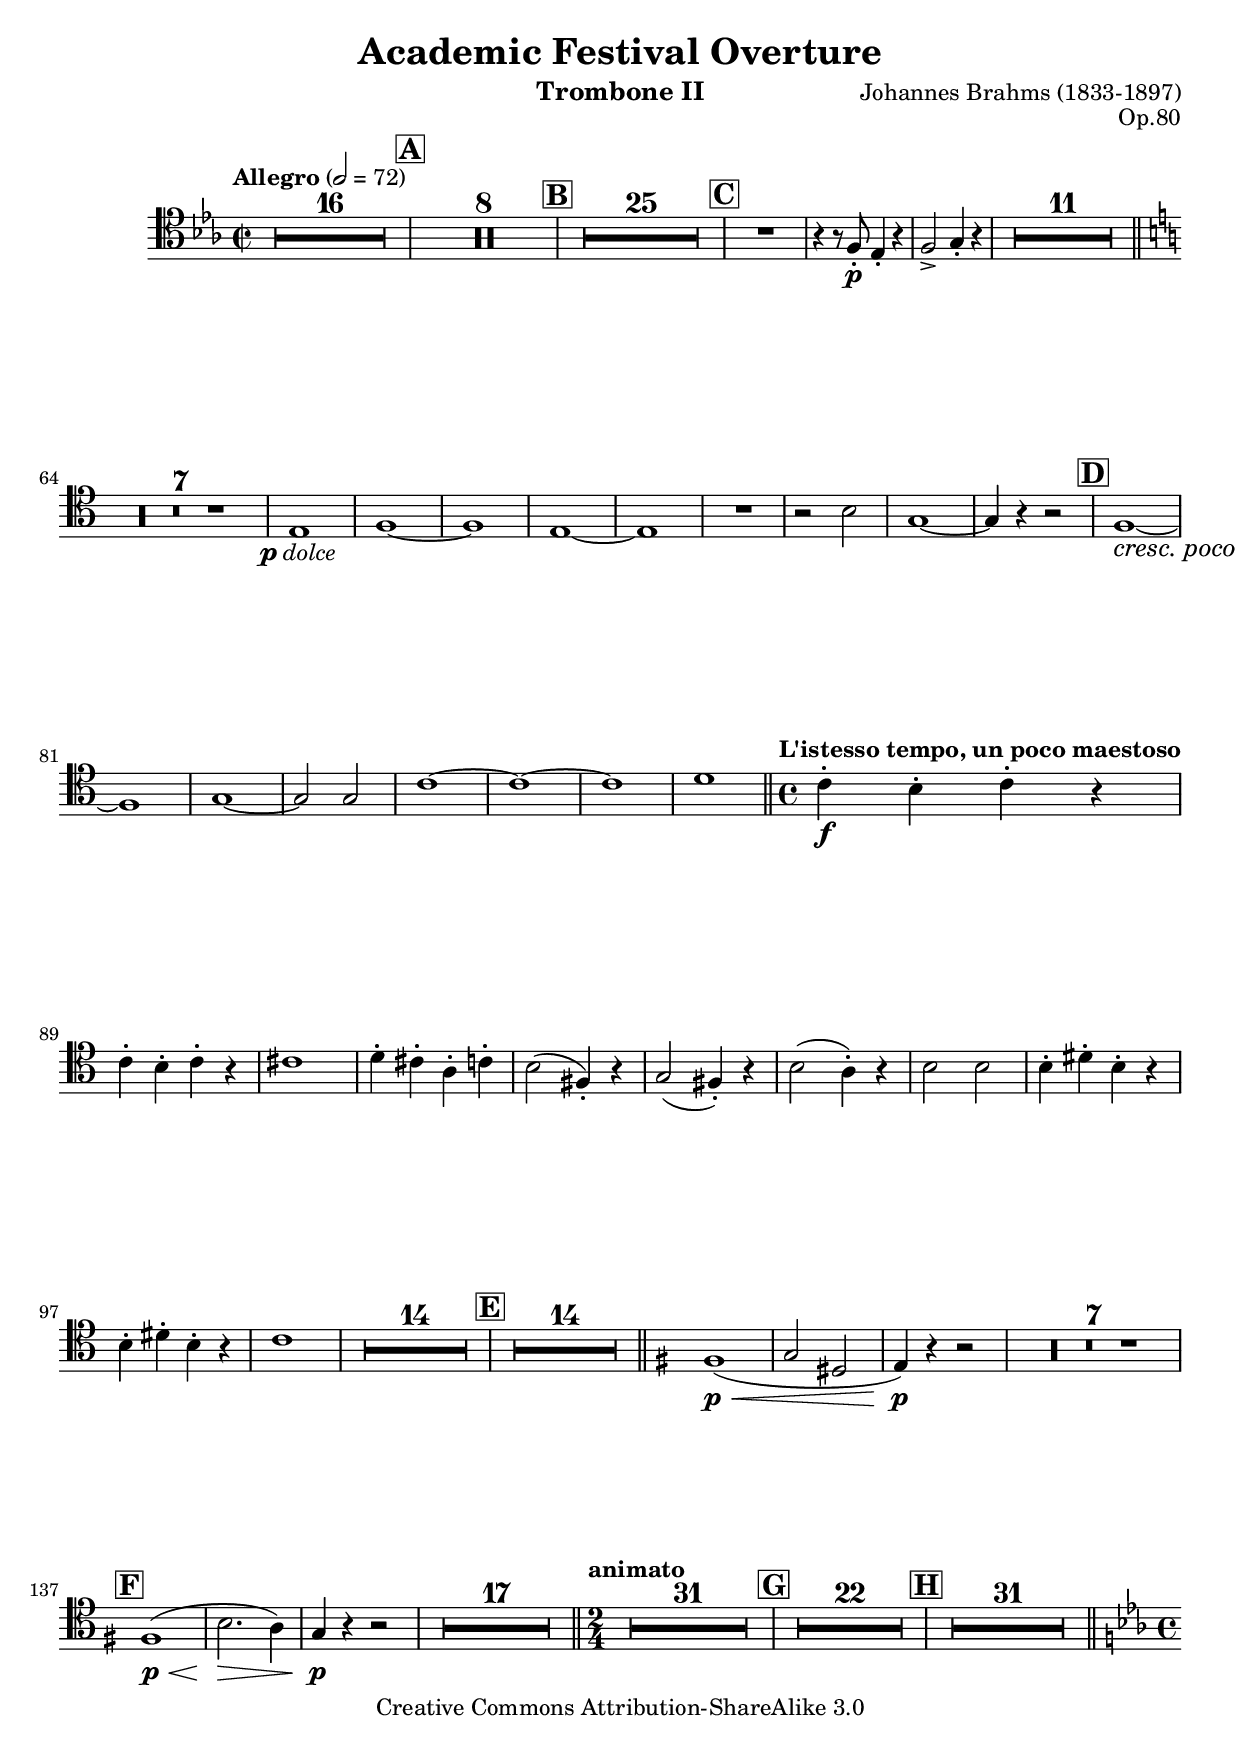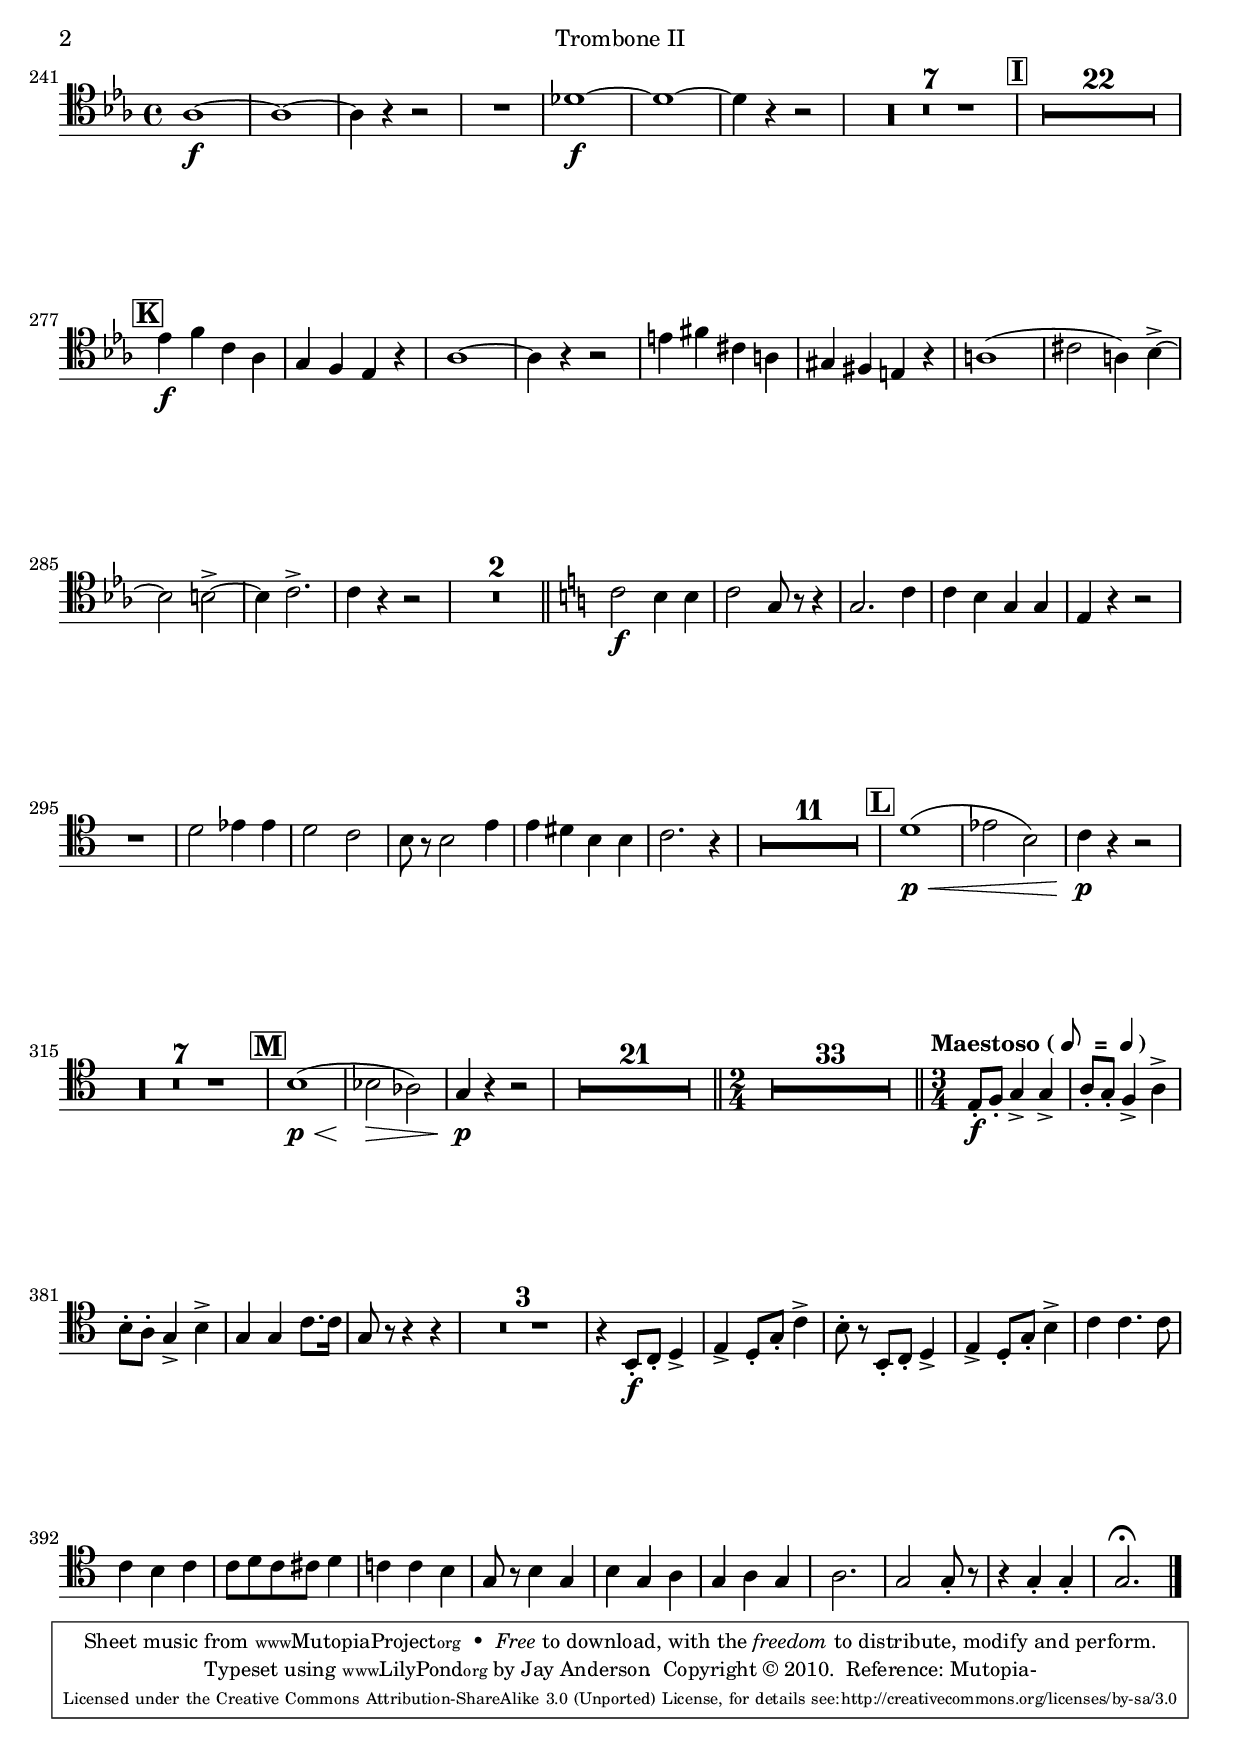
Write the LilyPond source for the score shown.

\version "2.13.15"

\include "trombone2.ily"
\include "defs.ily"

instrument = "Trombone II"

\include "header.ily"

\score
{
  \new Staff
  {
    << \removeWithTag #'score \tromboneTwo \outline >>
  }
}
